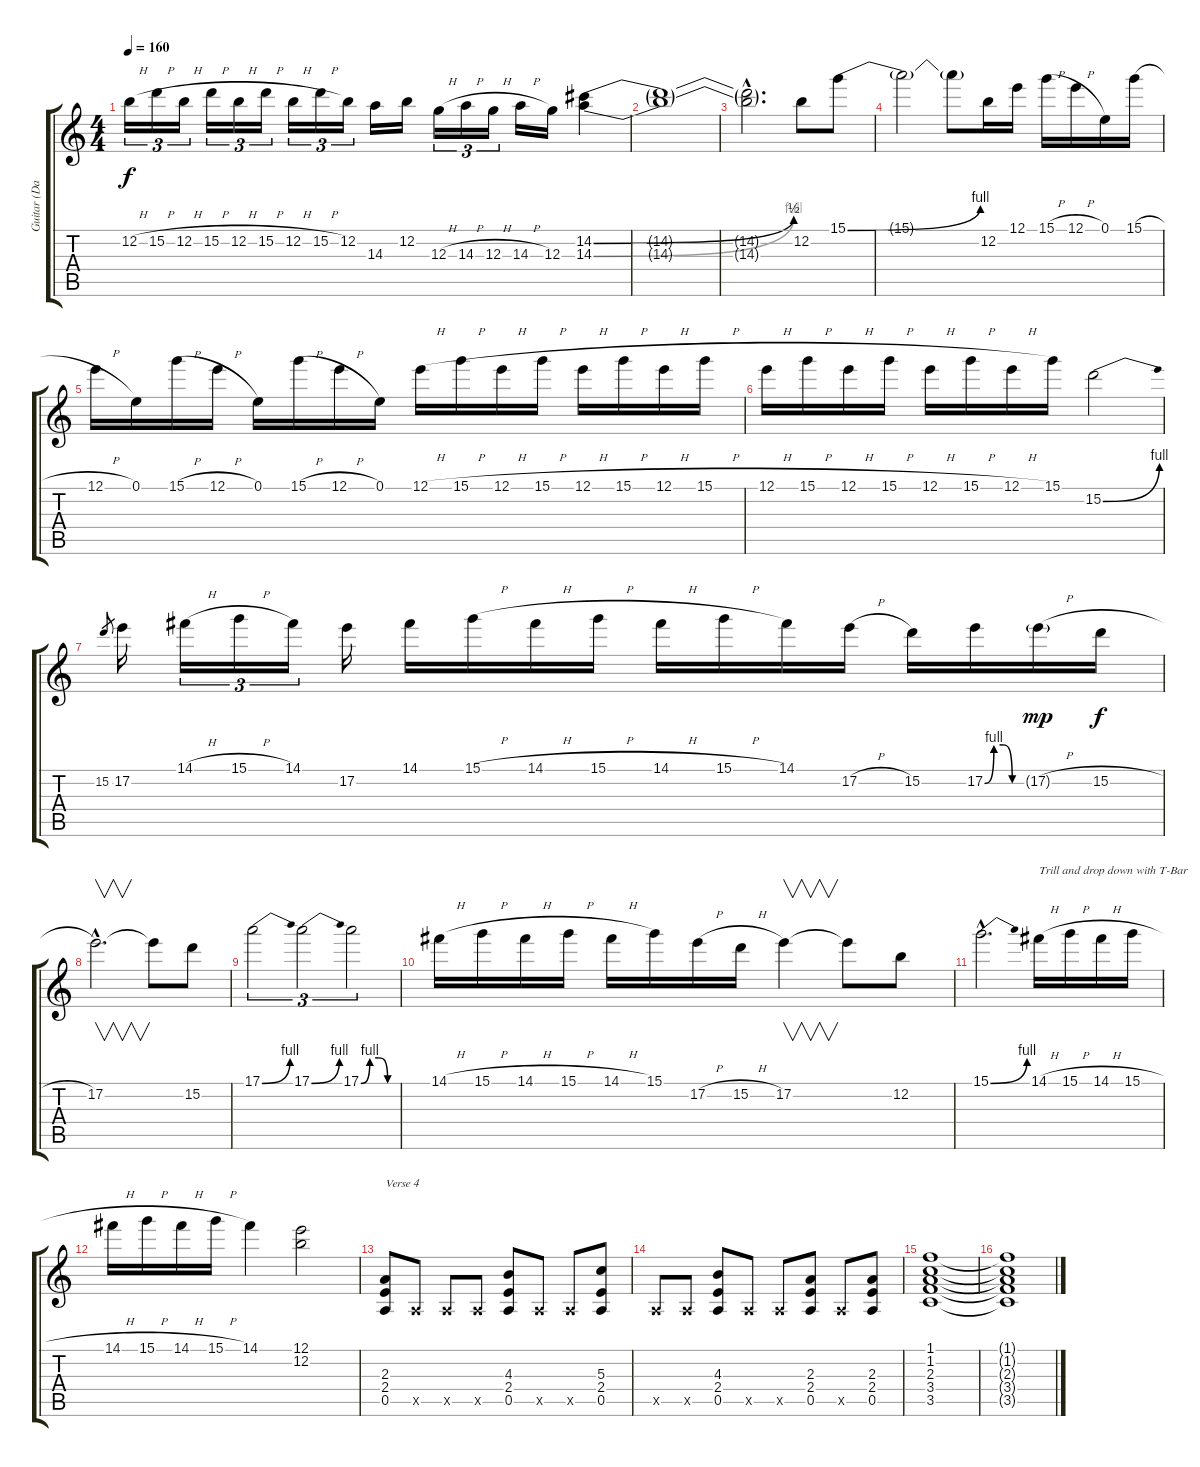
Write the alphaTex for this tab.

\track ("Guitar (Dave)" "Guitar (Da") {instrument distortionguitar}
\staff {score tabs}
\tuning (E4 B3 G3 D3 A2 E2) {hide}
\ts (4 4)
\tempo 160
\clef g2
\ks c
12.2{h}.16{tu (3 2) dy f} 15.2{h}.16{tu (3 2)} 12.2{h}.16{tu (3 2)} 15.2{h}.16{tu (3 2)} 12.2{h}.16{tu (3 2)} 15.2{h}.16{tu (3 2)} 12.2{h}.16{tu (3 2)} 15.2{h}.16{tu (3 2)} 12.2.16{tu (3 2)} 14.3.16 12.2.16 12.3{h}.16{tu (3 2)} 14.3{h}.16{tu (3 2)} 12.3{h}.16{tu (3 2)} 14.3{h}.16 12.3.16 (14.2{be (bend 0 0 60 2)} 14.3{be (bend 0 0 60 4)}).4 |
(14.2{t} 14.3{t}).1 |
(14.2{hac t} 14.3{hac t}).2{d} 12.2.8 15.1{be (bend 0 0 60 4)}.8 |
15.1{t}.2 15.1{t}.8 12.2.16 12.1.16 15.1{h}.16 12.1{h}.16 0.1.16 15.1{h}.16 |
12.1{h}.16 0.1.16 15.1{h}.16 12.1{h}.16 0.1.16 15.1{h}.16 12.1{h}.16 0.1.16 12.1{h}.16 15.1{h}.16 12.1{h}.16 15.1{h}.16 12.1{h}.16 15.1{h}.16 12.1{h}.16 15.1{h}.16 |
12.1{h}.16 15.1{h}.16 12.1{h}.16 15.1{h}.16 12.1{h}.16 15.1{h}.16 12.1{h}.16 15.1.16 15.2{be (bend 0 0 60 4)}.2 |
15.2.8{gr} 17.2.16 14.1{h}.16{tu (3 2)} 15.1{h}.16{tu (3 2)} 14.1.16{tu (3 2)} 17.2.16 14.1.16 15.1{h}.16 14.1{h}.16 15.1{h}.16 14.1{h}.16 15.1{h}.16 14.1.16 17.2{h}.16 15.2.16 17.2{be (custom 0 0 15 4 30 4 45 0 60 0)}.16 17.2{h g}.16{dy mp} 15.2{h}.16{dy f} |
17.2{hac}.2{v d} 17.2{t}.8 15.2.8 |
17.1{be (bend 0 0 60 4)}.2{tu (3 2)} 17.1{be (bend 0 0 60 4)}.2{tu (3 2)} 17.1{be (custom 0 0 15 4 30 4 45 0 60 0)}.2{tu (3 2)} |
14.1{h}.16 15.1{h}.16 14.1{h}.16 15.1{h}.16 14.1{h}.16 15.1.16 17.2{h}.16 15.2{h}.16 17.2.4{v} 17.2{t}.8 12.2.8 |
15.1{be (bend 0 0 60 4) hac}.2{d} 14.1{h}.16{txt "Trill and drop down with T-Bar"} 15.1{h}.16 14.1{h}.16 15.1{h}.16 |
14.1{h}.16 15.1{h}.16 14.1{h}.16 15.1{h}.16 14.1.4 (12.1 12.2).2 |
(2.3 2.4 0.5).8{txt "Verse 4" volume 6} 0.5{x}.8 0.5{x}.8 0.5{x}.8 (4.3 2.4 0.5).8 0.5{x}.8 0.5{x}.8 (5.3 2.4 0.5).8 |
0.5{x}.8 0.5{x}.8 (4.3 2.4 0.5).8 0.5{x}.8 0.5{x}.8 (2.3 2.4 0.5).8 0.5{x}.8 (2.3 2.4 0.5).8 |
(1.1 1.2 2.3 3.4 3.5).1 |
(1.1{t} 1.2{t} 2.3{t} 3.4{t} 3.5{t}).1
